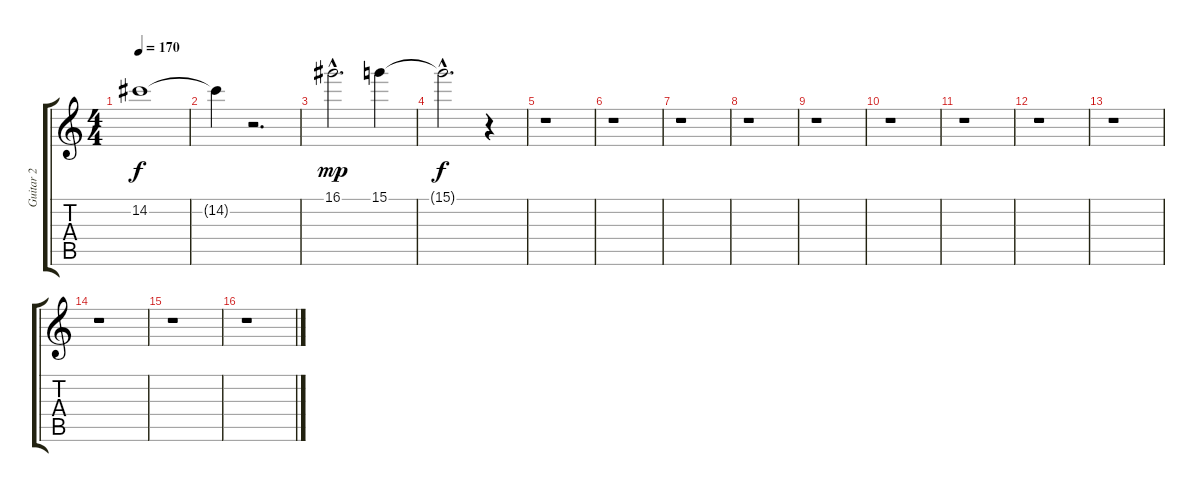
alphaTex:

\track ("Guitar 2" "Guitar 2") {instrument distortionguitar}
\staff {score tabs}
\tuning (E4 B3 G3 D3 A2 D2) {hide}
\ts (4 4)
\tempo 170
\clef g2
\ks c
14.2{t}.1{dy f} |
14.2{t}.4 r.2{d} |
16.1{hac}.2{d dy mp} 15.1.4 |
15.1{hac t}.2{d dy f} r.4 |
r.1 |
r.1 |
r.1 |
r.1 |
r.1 |
r.1 |
r.1 |
r.1 |
r.1 |
r.1 |
r.1 |
r.1
